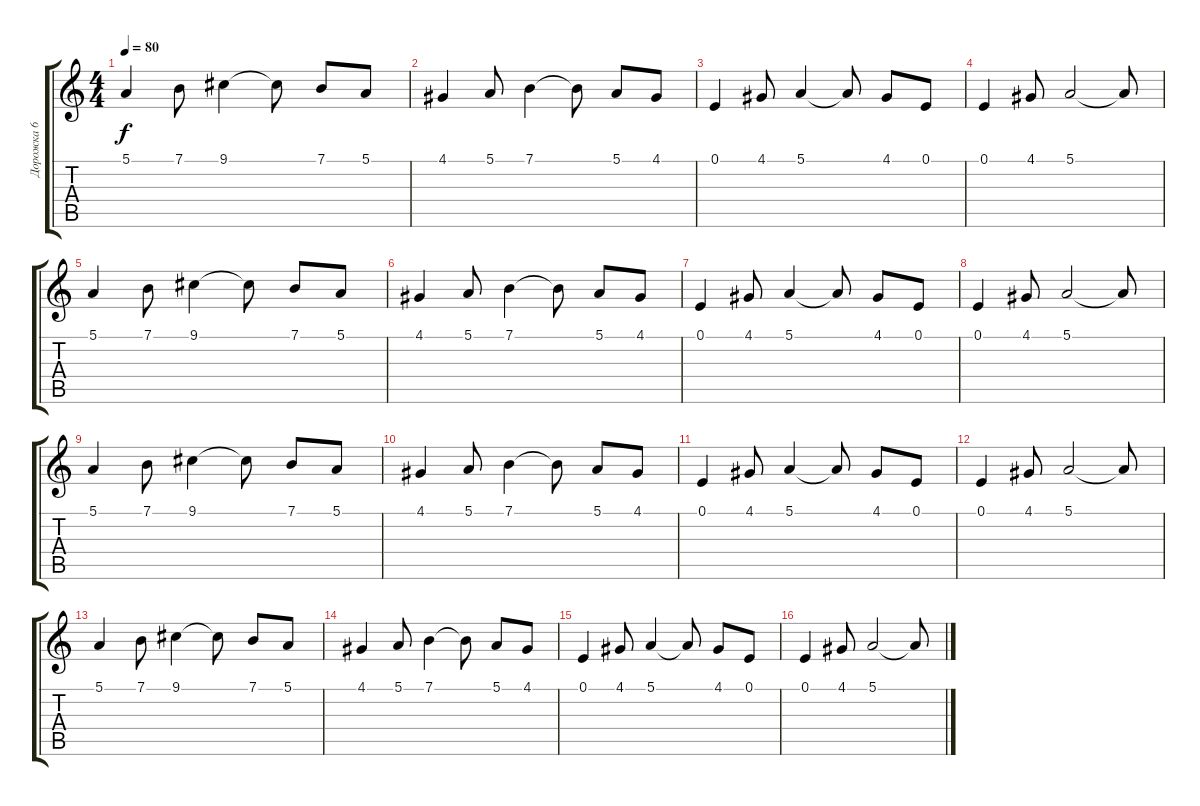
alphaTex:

\track ("Дорожка 6" "Дорожка 6") {instrument frenchhorn}
\staff {score tabs}
\tuning (E4 B3 G3 D3 A2 E2) {hide}
\ts (4 4)
\tempo 80
\clef g2
\ks c
5.1.4{dy f} 7.1.8 9.1.4 9.1{t}.8 7.1.8 5.1.8 |
4.1.4 5.1.8 7.1.4 7.1{t}.8 5.1.8 4.1.8 |
0.1.4 4.1.8 5.1.4 5.1{t}.8 4.1.8 0.1.8 |
0.1.4 4.1.8 5.1.2 5.1{t}.8 |
5.1.4 7.1.8 9.1.4 9.1{t}.8 7.1.8 5.1.8 |
4.1.4 5.1.8 7.1.4 7.1{t}.8 5.1.8 4.1.8 |
0.1.4 4.1.8 5.1.4 5.1{t}.8 4.1.8 0.1.8 |
0.1.4 4.1.8 5.1.2 5.1{t}.8 |
5.1.4 7.1.8 9.1.4 9.1{t}.8 7.1.8 5.1.8 |
4.1.4 5.1.8 7.1.4 7.1{t}.8 5.1.8 4.1.8 |
0.1.4 4.1.8 5.1.4 5.1{t}.8 4.1.8 0.1.8 |
0.1.4 4.1.8 5.1.2 5.1{t}.8 |
5.1.4 7.1.8 9.1.4 9.1{t}.8 7.1.8 5.1.8 |
4.1.4 5.1.8 7.1.4 7.1{t}.8 5.1.8 4.1.8 |
0.1.4 4.1.8 5.1.4 5.1{t}.8 4.1.8 0.1.8 |
0.1.4 4.1.8 5.1.2 5.1{t}.8
